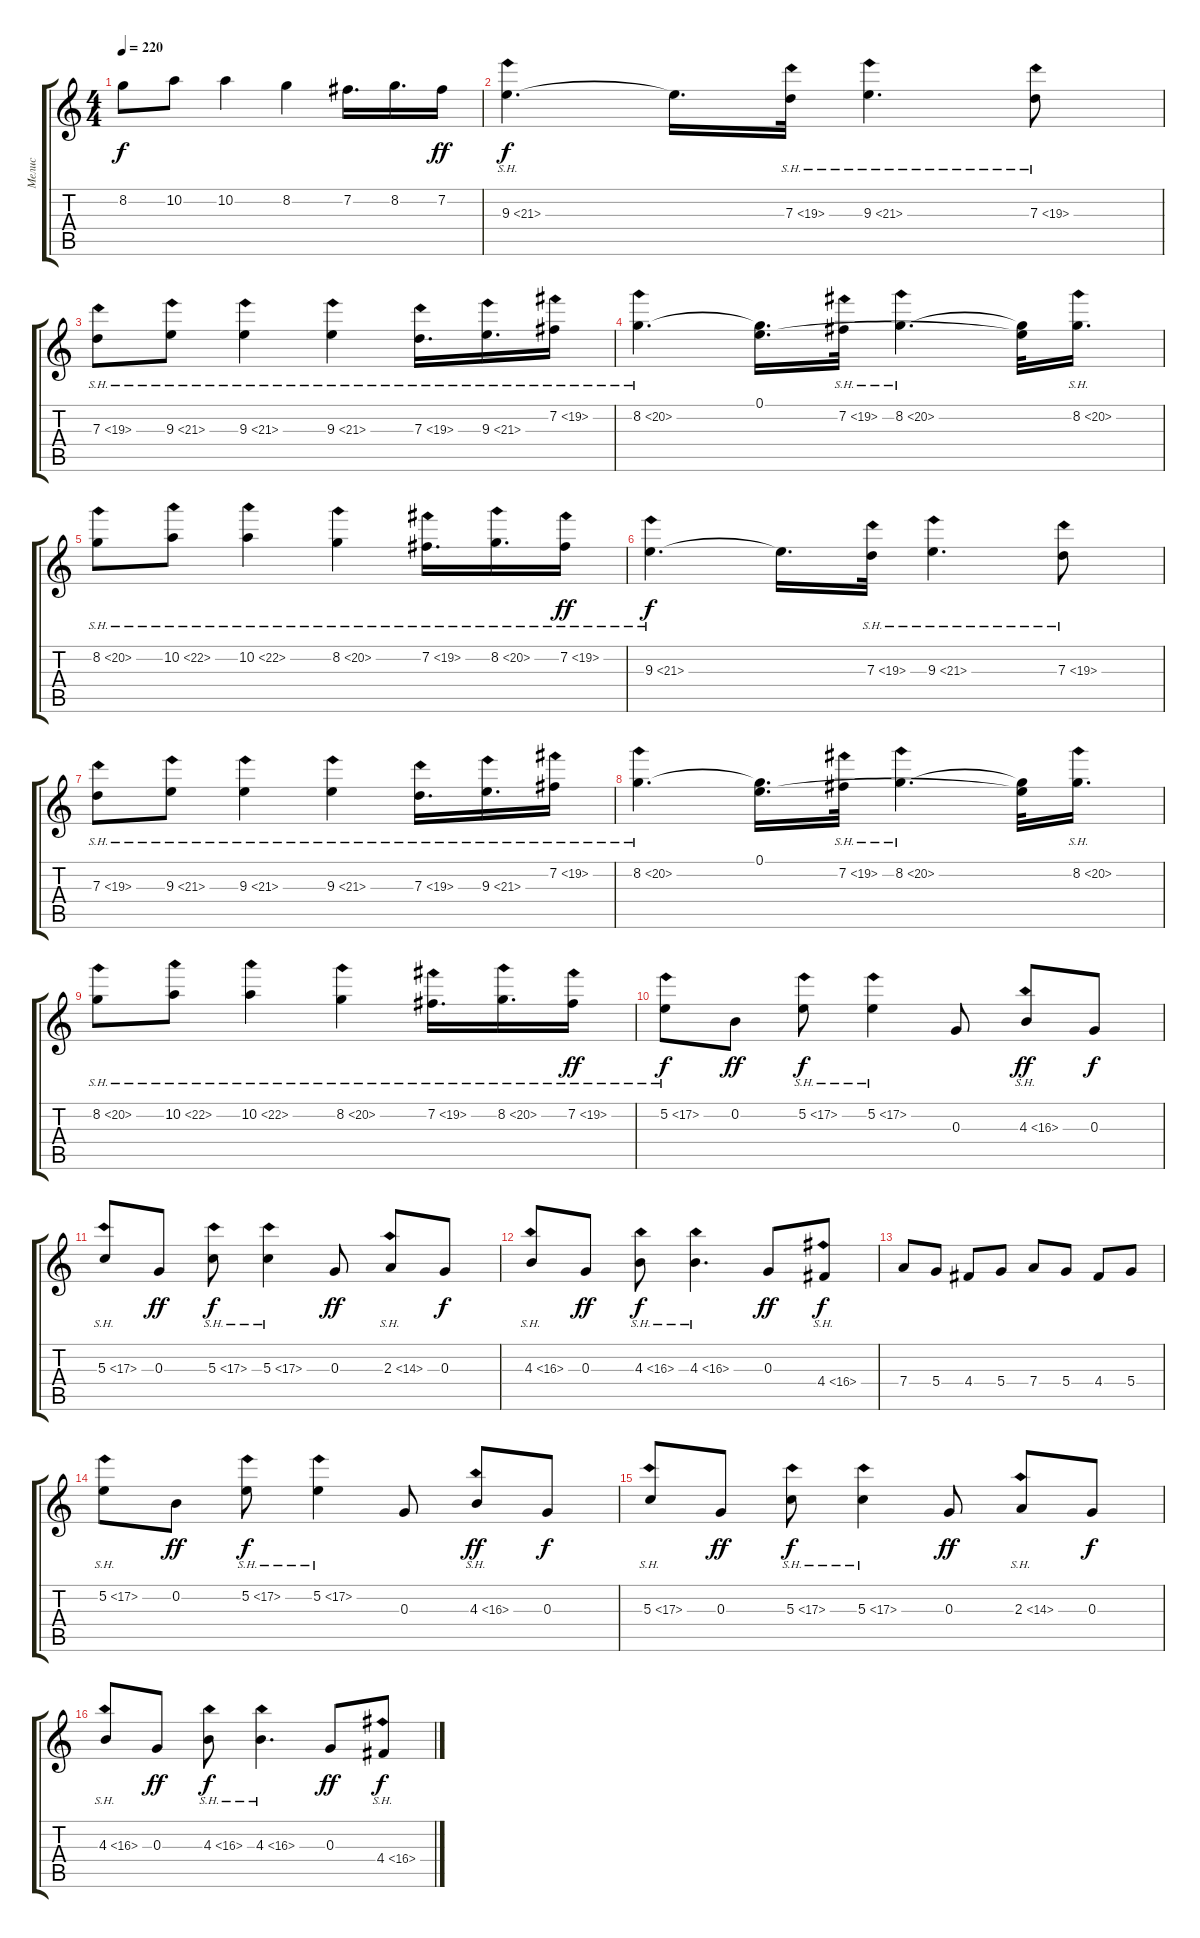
\track ("Мелис" "Мелис") {instrument overdrivenguitar}
\staff {score tabs}
\tuning (E4 B3 G3 D3 A2 E2) {hide}
\ts (4 4)
\tempo 220
\clef g2
\ks c
8.2.8{dy f} 10.2.8 10.2.4 8.2.4 7.2.16{d} 8.2.16{d} 7.2.16{dy ff} |
9.3{sh 12}.4{d dy f} 9.3{t}.16{d} 7.3{sh 12}.32 9.3{sh 12}.4{d} 7.3{sh 12}.8 |
7.3{sh 12}.8 9.3{sh 12}.8 9.3{sh 12}.4 9.3{sh 12}.4 7.3{sh 12}.16{d} 9.3{sh 12}.16{d} 7.2{sh 12}.16 |
8.2{sh 12}.4{d} (0.1 8.2{t}).16{d} 7.2{sh 12}.32 8.2{sh 12}.4{d} (0.1{t} 8.2{t}).32 8.2{sh 12}.16{d} |
8.2{sh 12}.8 10.2{sh 12}.8 10.2{sh 12}.4 8.2{sh 12}.4 7.2{sh 12}.16{d} 8.2{sh 12}.16{d} 7.2{sh 12}.16{dy ff} |
9.3{sh 12}.4{d dy f} 9.3{t}.16{d} 7.3{sh 12}.32 9.3{sh 12}.4{d} 7.3{sh 12}.8 |
7.3{sh 12}.8 9.3{sh 12}.8 9.3{sh 12}.4 9.3{sh 12}.4 7.3{sh 12}.16{d} 9.3{sh 12}.16{d} 7.2{sh 12}.16 |
8.2{sh 12}.4{d} (0.1 8.2{t}).16{d} 7.2{sh 12}.32 8.2{sh 12}.4{d} (0.1{t} 8.2{t}).32 8.2{sh 12}.16{d} |
8.2{sh 12}.8 10.2{sh 12}.8 10.2{sh 12}.4 8.2{sh 12}.4 7.2{sh 12}.16{d} 8.2{sh 12}.16{d} 7.2{sh 12}.16{dy ff} |
5.2{sh 12}.8{dy f} 0.2.8{dy ff} 5.2{sh 12}.8{dy f} 5.2{sh 12}.4 0.3.8 4.3{sh 12}.8{dy ff} 0.3.8{dy f} |
5.3{sh 12}.8 0.3.8{dy ff} 5.3{sh 12}.8{dy f} 5.3{sh 12}.4 0.3.8{dy ff} 2.3{sh 12}.8 0.3.8{dy f} |
4.3{sh 12}.8 0.3.8{dy ff} 4.3{sh 12}.8{dy f} 4.3{sh 12}.4{d} 0.3.8{dy ff} 4.4{sh 12}.8{dy f} |
7.4.8 5.4.8 4.4.8 5.4.8 7.4.8 5.4.8 4.4.8 5.4.8 |
5.2{sh 12}.8 0.2.8{dy ff} 5.2{sh 12}.8{dy f} 5.2{sh 12}.4 0.3.8 4.3{sh 12}.8{dy ff} 0.3.8{dy f} |
5.3{sh 12}.8 0.3.8{dy ff} 5.3{sh 12}.8{dy f} 5.3{sh 12}.4 0.3.8{dy ff} 2.3{sh 12}.8 0.3.8{dy f} |
4.3{sh 12}.8 0.3.8{dy ff} 4.3{sh 12}.8{dy f} 4.3{sh 12}.4{d} 0.3.8{dy ff} 4.4{sh 12}.8{dy f}
